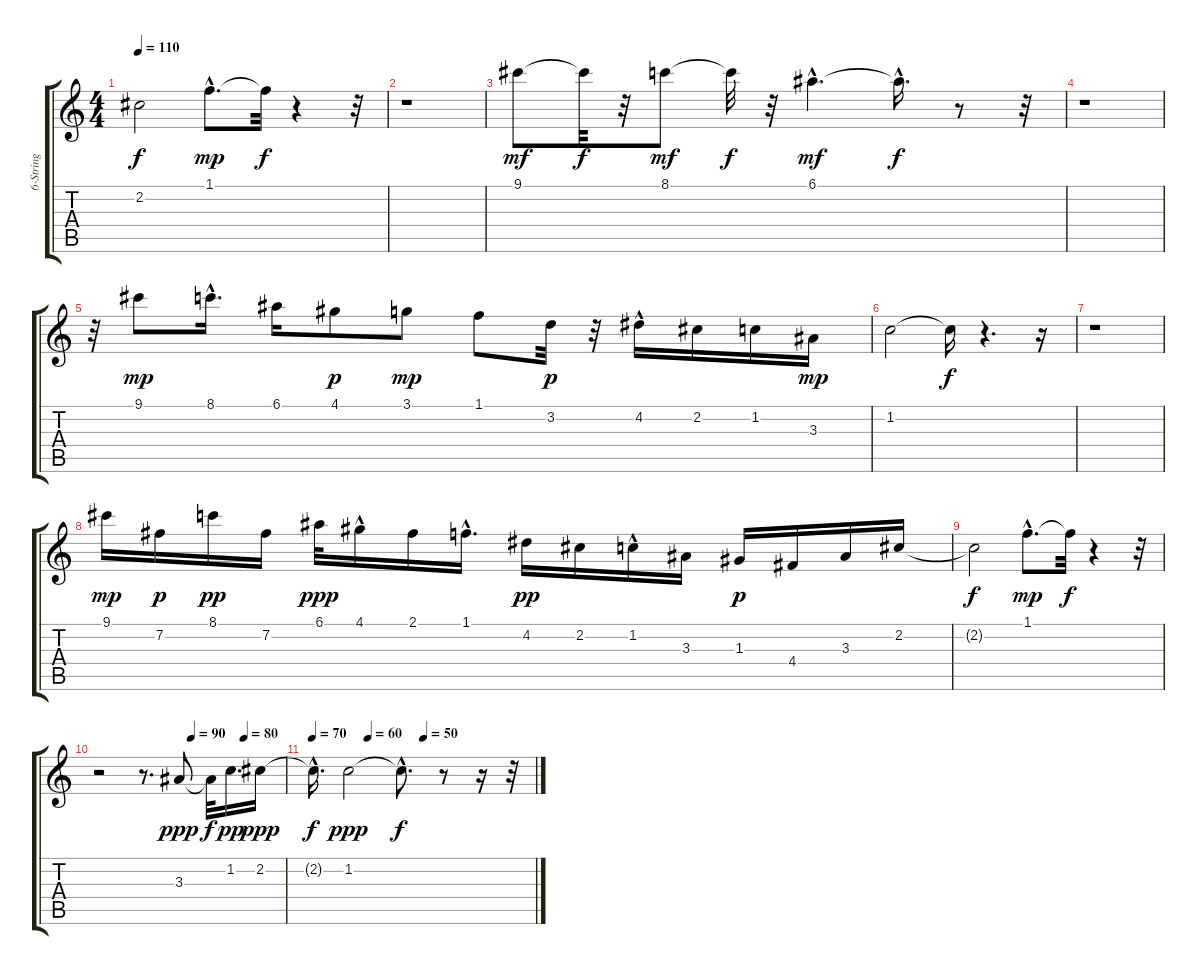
\track ("6-String" "6-String") {instrument acousticguitarnylon}
\staff {score tabs}
\tuning (E4 B3 G3 D3 A2 E2) {hide}
\ts (4 4)
\tempo 110
\clef g2
\ks c
2.2{t}.2{dy f} 1.1{hac}.8{d dy mp} 1.1{t}.32{dy f} r.4 r.32 |
r.1 |
9.1.8{dy mf} 9.1{t}.32{dy f} r.32 8.1.8{dy mf} 8.1{t}.32{dy f} r.32 6.1{hac}.4{d dy mf} 6.1{hac t}.16{d dy f} r.8 r.32 |
r.1 |
r.32 9.1.8{dy mp} 8.1{hac}.16{d} 6.1.16 4.1.8{dy p} 3.1.8{dy mp} 1.1.8 3.2.32{dy p} r.32 4.2{hac}.16 2.2.16 1.2.16 3.3.16{dy mp} |
1.2.2 1.2{t}.16{dy f} r.4{d} r.16 |
r.1 |
9.1.16{dy mp} 7.2.16{dy p} 8.1.16{dy pp} 7.2.16 6.1.32{dy ppp} 4.1{hac}.16 2.1.16 1.1{hac}.16{d} 4.2.16{dy pp} 2.2.16 1.2{hac}.16 3.3.16 1.3.16{dy p} 4.4.16 3.3.16 2.2.16 |
2.2{t}.2{dy f} 1.1{hac}.8{d dy mp} 1.1{t}.32{dy f} r.4 r.32 |
\tempo (90 0.5)
\tempo (80 0.78125)
r.2 r.8{d} 3.3.8{dy ppp} 3.3{t}.32{dy f} 1.2.16{d dy pp} 2.2.16{dy ppp} |
\tempo 70
\tempo (60 0.25)
\tempo (50 0.5)
2.2{hac t}.16{d dy f} 1.2.2{dy ppp} 1.2{hac t}.8{d dy f} r.8 r.16 r.32
